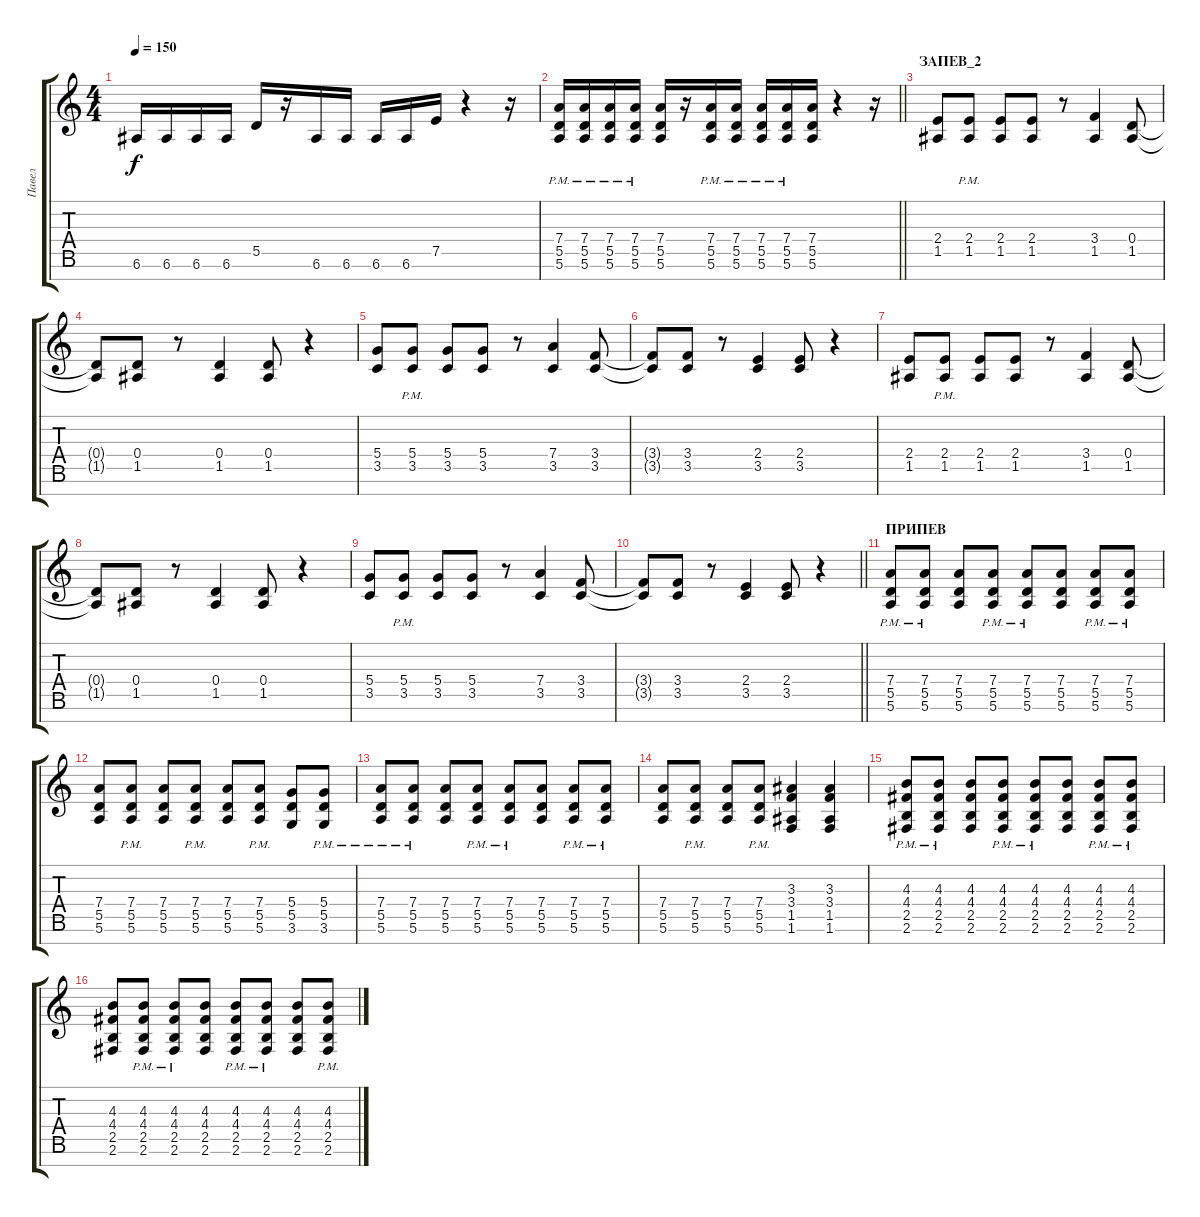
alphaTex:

\track ("Павел" "Павел") {instrument distortionguitar}
\staff {score tabs}
\tuning (E4 B3 G3 D3 A2 E2 B1) {hide}
\ts (4 4)
\tempo 150
\clef g2
\ks c
6.6.16{dy f} 6.6.16 6.6.16 6.6.16 5.5.16 r.16 6.6.16 6.6.16 6.6.16 6.6.16 7.5.16 r.4 r.16 |
\barLineRight lightlight
(7.4{pm} 5.5{pm} 5.6{pm}).16 (7.4{pm} 5.5{pm} 5.6{pm}).16 (7.4{pm} 5.5{pm} 5.6{pm}).16 (7.4{pm} 5.5{pm} 5.6{pm}).16 (7.4 5.5 5.6).16 r.16 (7.4{pm} 5.5{pm} 5.6{pm}).16 (7.4{pm} 5.5{pm} 5.6{pm}).16 (7.4{pm} 5.5{pm} 5.6{pm}).16 (7.4{pm} 5.5{pm} 5.6{pm}).16 (7.4 5.5 5.6).16 r.4 r.16 |
\section ("" "ЗАПЕВ_2")
(2.4 1.5).8 (2.4{pm} 1.5{pm}).8 (2.4 1.5).8 (2.4 1.5).8 r.8 (3.4 1.5).4 (0.4 1.5).8 |
(0.4{t} 1.5{t}).8 (0.4 1.5).8 r.8 (0.4 1.5).4 (0.4 1.5).8 r.4 |
(5.4 3.5).8 (5.4{pm} 3.5{pm}).8 (5.4 3.5).8 (5.4 3.5).8 r.8 (7.4 3.5).4 (3.4 3.5).8 |
(3.4{t} 3.5{t}).8 (3.4 3.5).8 r.8 (2.4 3.5).4 (2.4 3.5).8 r.4 |
(2.4 1.5).8 (2.4{pm} 1.5{pm}).8 (2.4 1.5).8 (2.4 1.5).8 r.8 (3.4 1.5).4 (0.4 1.5).8 |
(0.4{t} 1.5{t}).8 (0.4 1.5).8 r.8 (0.4 1.5).4 (0.4 1.5).8 r.4 |
(5.4 3.5).8 (5.4{pm} 3.5{pm}).8 (5.4 3.5).8 (5.4 3.5).8 r.8 (7.4 3.5).4 (3.4 3.5).8 |
\barLineRight lightlight
(3.4{t} 3.5{t}).8 (3.4 3.5).8 r.8 (2.4 3.5).4 (2.4 3.5).8 r.4 |
\section ("" "ПРИПЕВ")
(7.4{pm} 5.5{pm} 5.6{pm}).8 (7.4{pm} 5.5{pm} 5.6{pm}).8 (7.4 5.5 5.6).8 (7.4{pm} 5.5{pm} 5.6{pm}).8 (7.4{pm} 5.5{pm} 5.6{pm}).8 (7.4 5.5 5.6).8 (7.4{pm} 5.5{pm} 5.6{pm}).8 (7.4{pm} 5.5{pm} 5.6{pm}).8 |
(7.4 5.5 5.6).8 (7.4{pm} 5.5{pm} 5.6{pm}).8 (7.4 5.5 5.6).8 (7.4{pm} 5.5{pm} 5.6{pm}).8 (7.4 5.5 5.6).8 (7.4{pm} 5.5{pm} 5.6{pm}).8 (5.4 5.5 3.6).8 (5.4{pm} 5.5{pm} 3.6{pm}).8 |
(7.4{pm} 5.5{pm} 5.6{pm}).8 (7.4{pm} 5.5{pm} 5.6{pm}).8 (7.4 5.5 5.6).8 (7.4{pm} 5.5{pm} 5.6{pm}).8 (7.4{pm} 5.5{pm} 5.6{pm}).8 (7.4 5.5 5.6).8 (7.4{pm} 5.5{pm} 5.6{pm}).8 (7.4{pm} 5.5{pm} 5.6{pm}).8 |
(7.4 5.5 5.6).8 (7.4{pm} 5.5{pm} 5.6{pm}).8 (7.4 5.5 5.6).8 (7.4{pm} 5.5{pm} 5.6{pm}).8 (3.3 3.4 1.5 1.6).4 (3.3 3.4 1.5 1.6).4 |
(4.3{pm} 4.4{pm} 2.5{pm} 2.6{pm}).8 (4.3{pm} 4.4{pm} 2.5{pm} 2.6{pm}).8 (4.3 4.4 2.5 2.6).8 (4.3{pm} 4.4{pm} 2.5{pm} 2.6{pm}).8 (4.3{pm} 4.4{pm} 2.5{pm} 2.6{pm}).8 (4.3 4.4 2.5 2.6).8 (4.3{pm} 4.4{pm} 2.5{pm} 2.6{pm}).8 (4.3{pm} 4.4{pm} 2.5{pm} 2.6{pm}).8 |
(4.3 4.4 2.5 2.6).8 (4.3{pm} 4.4{pm} 2.5{pm} 2.6{pm}).8 (4.3{pm} 4.4{pm} 2.5{pm} 2.6{pm}).8 (4.3 4.4 2.5 2.6).8 (4.3{pm} 4.4{pm} 2.5{pm} 2.6{pm}).8 (4.3{pm} 4.4{pm} 2.5{pm} 2.6{pm}).8 (4.3 4.4 2.5 2.6).8 (4.3{pm} 4.4{pm} 2.5{pm} 2.6{pm}).8
